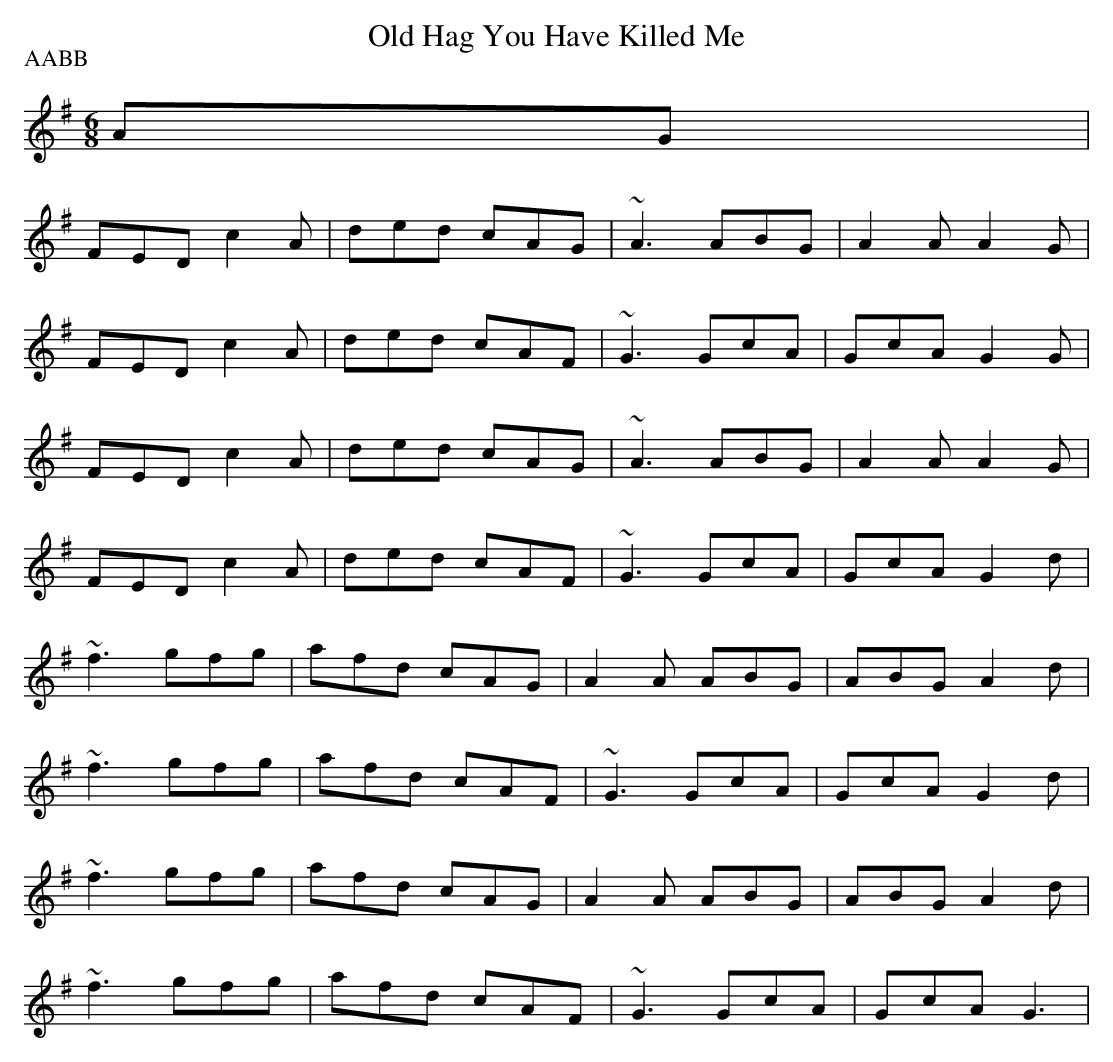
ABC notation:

X:1
T:Old Hag You Have Killed Me
M:6/8
L:1/8
P:AABB
K:G
AG |
FED c2A | ded cAG | ~A3 ABG |A2A A2G |
FED c2A | ded cAF | ~G3 GcA | GcA G2G |
FED c2A | ded cAG | ~A3 ABG |A2A A2G |
FED c2A | ded cAF | ~G3 GcA | GcA G2d |
~f3 gfg | afd cAG | A2A ABG | ABG A2d |
~f3 gfg | afd cAF | ~G3 GcA | GcA G2d |
~f3 gfg | afd cAG | A2A ABG | ABG A2d |
~f3 gfg | afd cAF | ~G3 GcA | GcA G3 |
